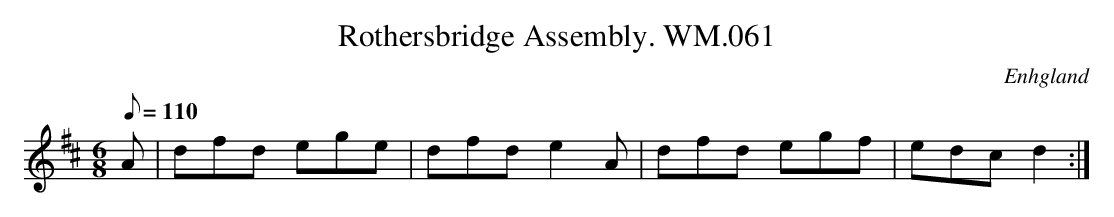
X:1
T:Rothersbridge Assembly. WM.061
M:6/8
L:1/8
Q:110
O:Enhgland
K:D
A|dfd ege|dfde2A|dfd egf|edcd2:|]
